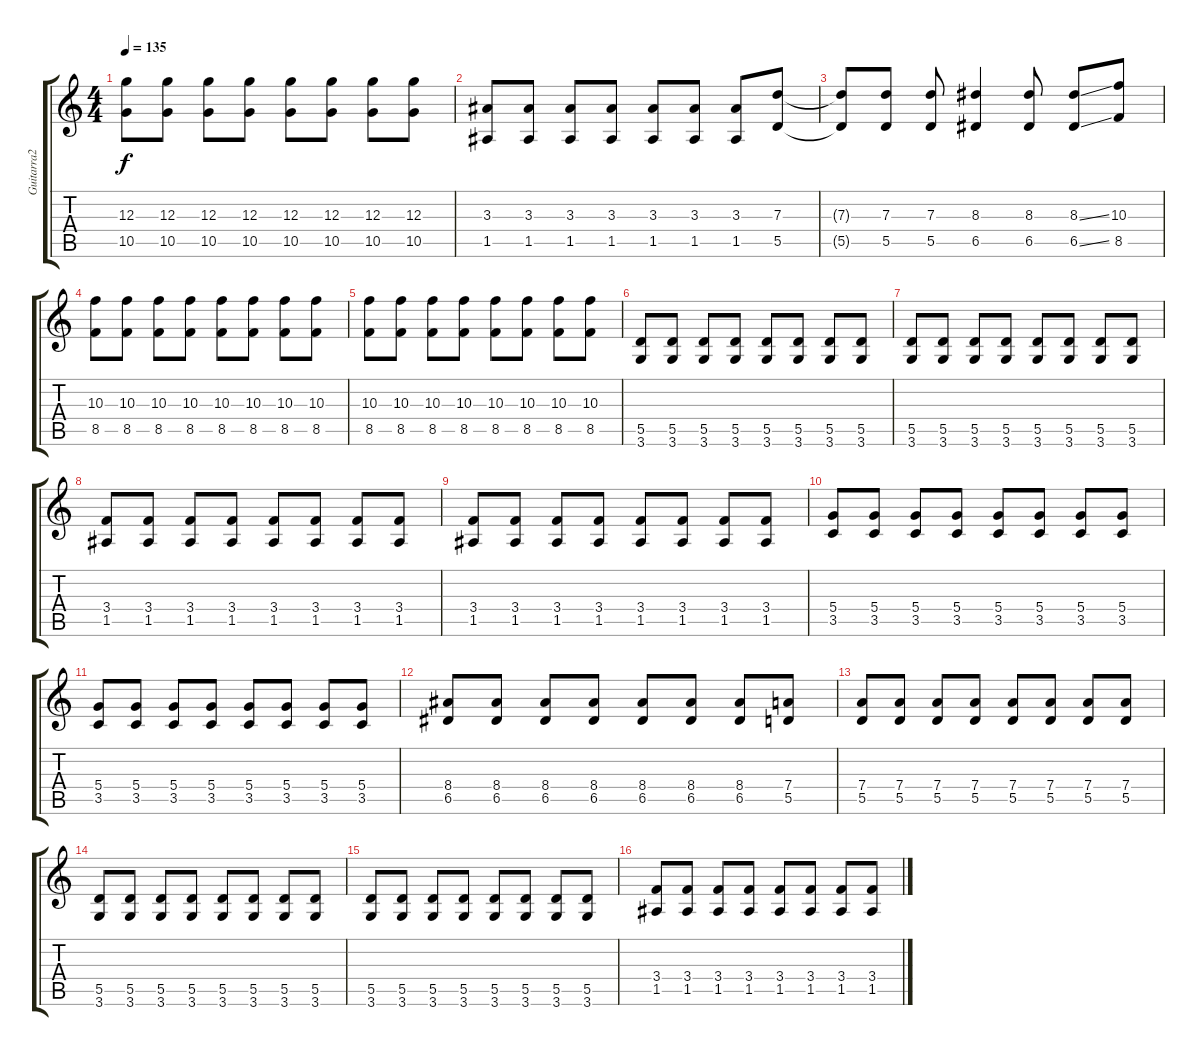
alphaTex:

\track ("Guitarra2" "Guitarra2") {instrument distortionguitar}
\staff {score tabs}
\tuning (E4 B3 G3 D3 A2 E2) {hide}
\ts (4 4)
\tempo 135
\clef g2
\ks c
(12.3 10.5).8{dy f} (12.3 10.5).8 (12.3 10.5).8 (12.3 10.5).8 (12.3 10.5).8 (12.3 10.5).8 (12.3 10.5).8 (12.3 10.5).8 |
(3.3 1.5).8 (3.3 1.5).8 (3.3 1.5).8 (3.3 1.5).8 (3.3 1.5).8 (3.3 1.5).8 (3.3 1.5).8 (7.3 5.5).8 |
(7.3{t} 5.5{t}).8 (7.3 5.5).8 (7.3 5.5).8 (8.3 6.5).4 (8.3 6.5).8 (8.3{ss} 6.5{ss}).8 (10.3 8.5).8 |
(10.3 8.5).8 (10.3 8.5).8 (10.3 8.5).8 (10.3 8.5).8 (10.3 8.5).8 (10.3 8.5).8 (10.3 8.5).8 (10.3 8.5).8 |
(10.3 8.5).8 (10.3 8.5).8 (10.3 8.5).8 (10.3 8.5).8 (10.3 8.5).8 (10.3 8.5).8 (10.3 8.5).8 (10.3 8.5).8 |
(5.5 3.6).8 (5.5 3.6).8 (5.5 3.6).8 (5.5 3.6).8 (5.5 3.6).8 (5.5 3.6).8 (5.5 3.6).8 (5.5 3.6).8 |
(5.5 3.6).8 (5.5 3.6).8 (5.5 3.6).8 (5.5 3.6).8 (5.5 3.6).8 (5.5 3.6).8 (5.5 3.6).8 (5.5 3.6).8 |
(3.4 1.5).8 (3.4 1.5).8 (3.4 1.5).8 (3.4 1.5).8 (3.4 1.5).8 (3.4 1.5).8 (3.4 1.5).8 (3.4 1.5).8 |
(3.4 1.5).8 (3.4 1.5).8 (3.4 1.5).8 (3.4 1.5).8 (3.4 1.5).8 (3.4 1.5).8 (3.4 1.5).8 (3.4 1.5).8 |
(5.4 3.5).8 (5.4 3.5).8 (5.4 3.5).8 (5.4 3.5).8 (5.4 3.5).8 (5.4 3.5).8 (5.4 3.5).8 (5.4 3.5).8 |
(5.4 3.5).8 (5.4 3.5).8 (5.4 3.5).8 (5.4 3.5).8 (5.4 3.5).8 (5.4 3.5).8 (5.4 3.5).8 (5.4 3.5).8 |
(8.4 6.5).8 (8.4 6.5).8 (8.4 6.5).8 (8.4 6.5).8 (8.4 6.5).8 (8.4 6.5).8 (8.4 6.5).8 (7.4 5.5).8 |
(7.4 5.5).8 (7.4 5.5).8 (7.4 5.5).8 (7.4 5.5).8 (7.4 5.5).8 (7.4 5.5).8 (7.4 5.5).8 (7.4 5.5).8 |
(5.5 3.6).8 (5.5 3.6).8 (5.5 3.6).8 (5.5 3.6).8 (5.5 3.6).8 (5.5 3.6).8 (5.5 3.6).8 (5.5 3.6).8 |
(5.5 3.6).8 (5.5 3.6).8 (5.5 3.6).8 (5.5 3.6).8 (5.5 3.6).8 (5.5 3.6).8 (5.5 3.6).8 (5.5 3.6).8 |
(3.4 1.5).8 (3.4 1.5).8 (3.4 1.5).8 (3.4 1.5).8 (3.4 1.5).8 (3.4 1.5).8 (3.4 1.5).8 (3.4 1.5).8
